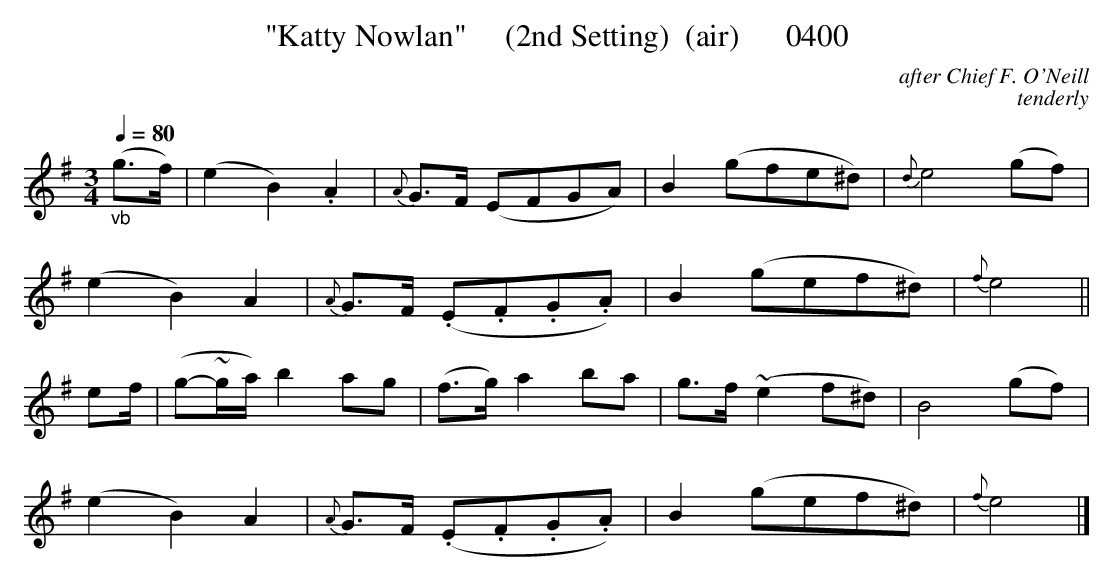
X:1
T:"Katty Nowlan"     (2nd Setting)  (air)      0400
C:after Chief F. O'Neill
C:tenderly
Q:1/4=80
M:3/4
L:1/8
K:G
"_vb"(g3/2f/2)|(e2B2).A2|{A}G3/2F/2 (EFGA)|B2(gfe^d)|{d}e4 (gf)|
(e2B2)A2|{A}G3/2F/2 (.E.F.G.A)|B2(gef^d)|{f}e4||
ef/2|(g-~g/2a/2) b2ag|(f3/2g/2) a2ba|g3/2f/2 (~e2f^d)|B4(gf)|
(e2B2)A2|{A}G3/2F/2 (.E.F.G.A)|B2(gef^d)|{f}e4|]
